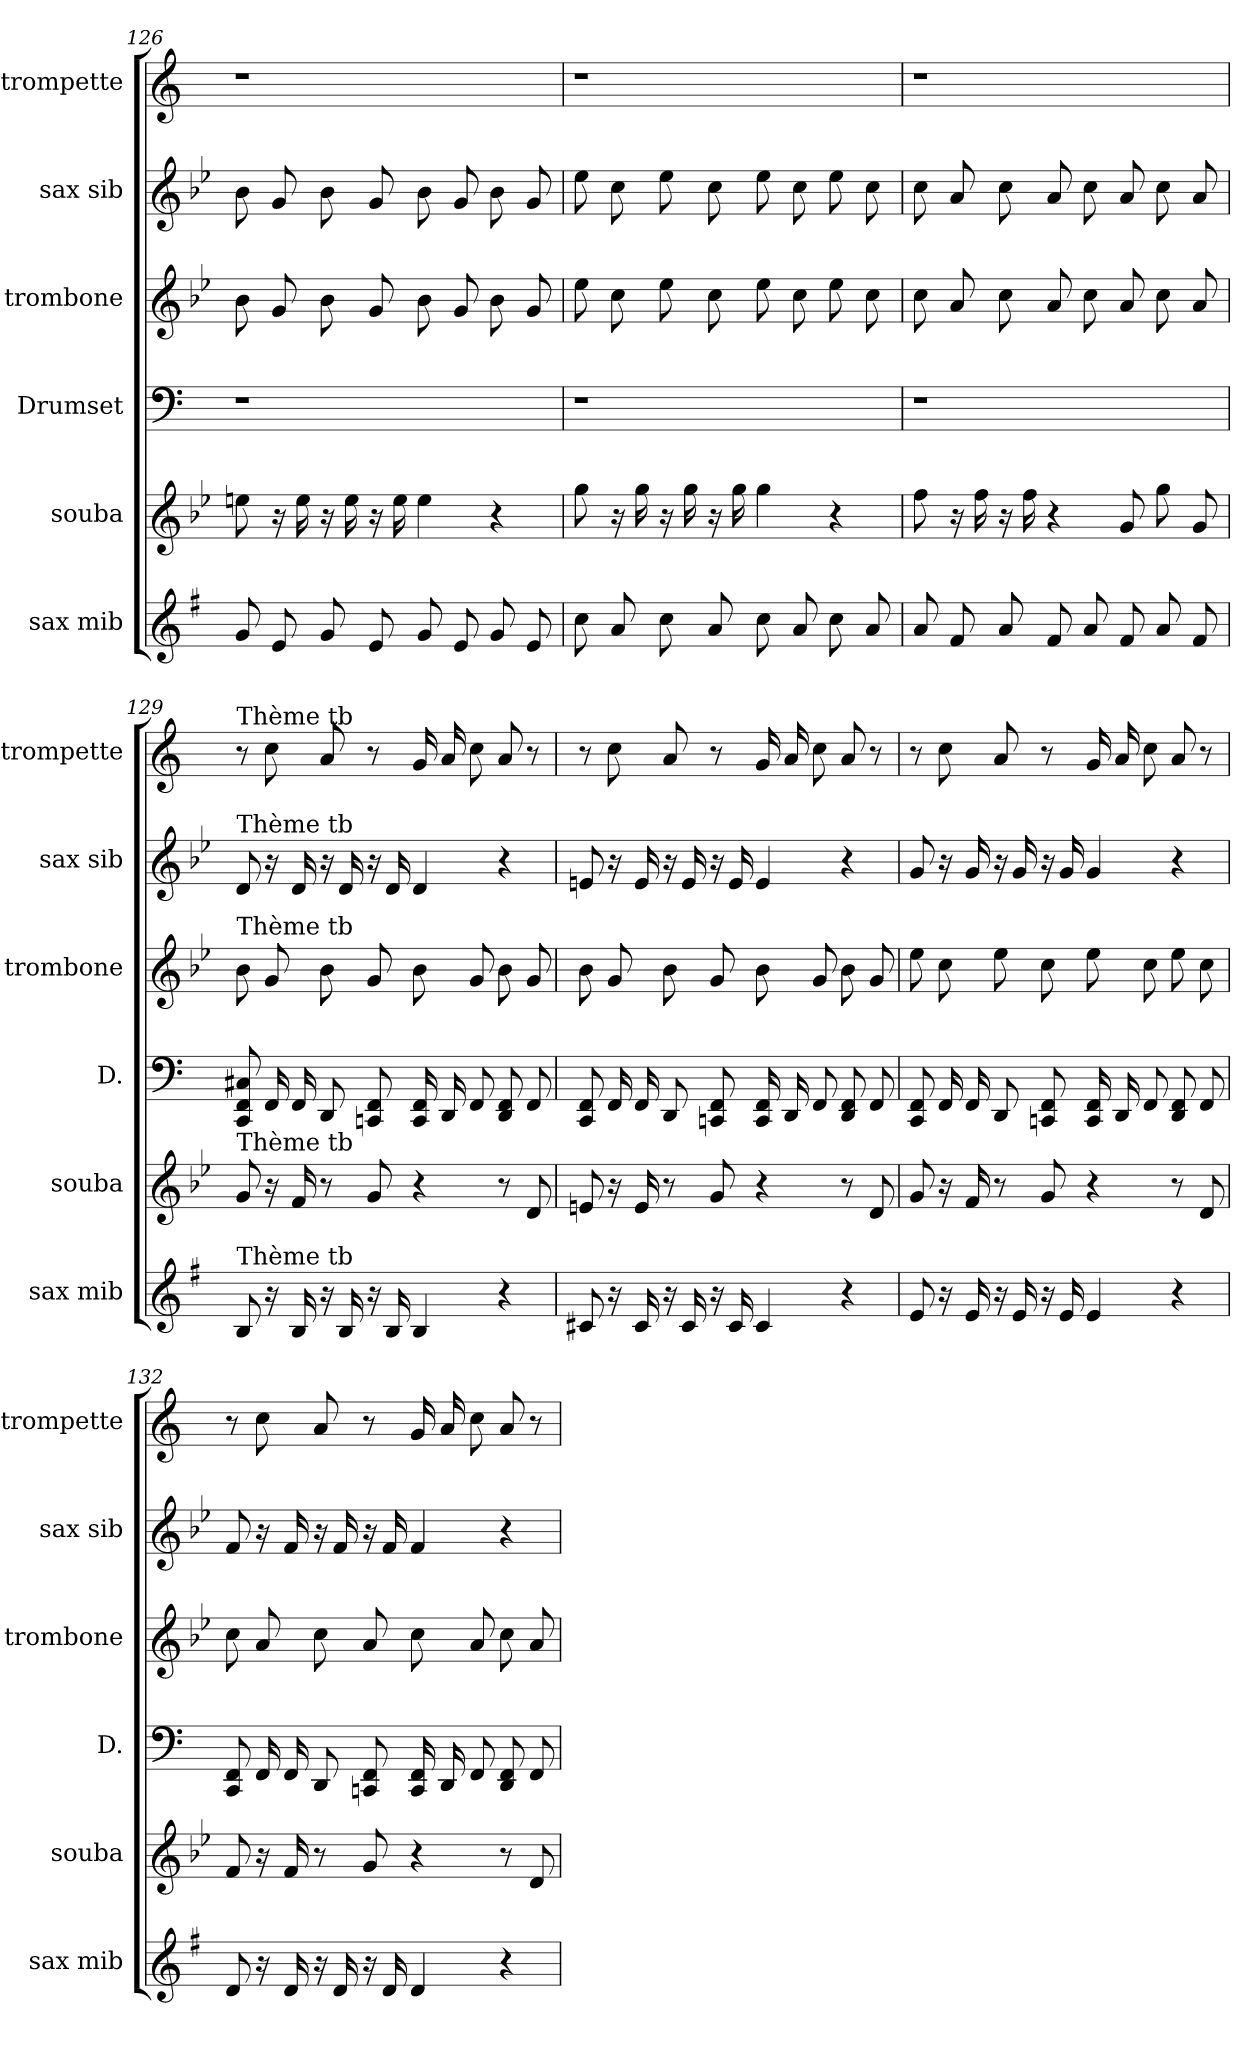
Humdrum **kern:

**kern	**kern	**kern	**kern	**kern	**kern
*part6	*part5	*part4	*part3	*part2	*part1
*staff6	*staff5	*staff4	*staff3	*staff2	*staff1
*I"sax mib	*I"souba	*I"Drumset	*I"trombone	*I"sax sib	*I"trompette
*I'sax mib	*I'souba	*I'D.	*I'trombone	*I'sax sib	*I'trompette
*clefG2	*clefG2	*clefF4	*clefG2	*clefG2	*clefG2
*ITrd-2c-3	*ITrd15c26	*	*ITrd8c14	*ITrd8c14	*ITrd1c2
*k[b-e-]	*k[b-e-]	*k[]	*k[b-e-]	*k[b-e-]	*k[b-e-]
=126	=126	=126	=126	=126	=126
8b-	8En	1r	8B-	8B-	1r
8g	16r	.	8G	8G	.
.	16E	.	.	.	.
8b-	16r	.	8B-	8B-	.
.	16E	.	.	.	.
8g	16r	.	8G	8G	.
.	16E	.	.	.	.
8b-	4E	.	8B-	8B-	.
8g	.	.	8G	8G	.
8b-	4r	.	8B-	8B-	.
8g	.	.	8G	8G	.
=127	=127	=127	=127	=127	=127
8ee-	8G	1r	8e-	8e-	1r
8cc	16r	.	8c	8c	.
.	16G	.	.	.	.
8ee-	16r	.	8e-	8e-	.
.	16G	.	.	.	.
8cc	16r	.	8c	8c	.
.	16G	.	.	.	.
8ee-	4G	.	8e-	8e-	.
8cc	.	.	8c	8c	.
8ee-	4r	.	8e-	8e-	.
8cc	.	.	8c	8c	.
=128	=128	=128	=128	=128	=128
8cc	8F	1r	8c	8c	1r
8a	16r	.	8A	8A	.
.	16F	.	.	.	.
8cc	16r	.	8c	8c	.
.	16F	.	.	.	.
8a	4r	.	8A	8A	.
8cc	.	.	8c	8c	.
8a	8GG	.	8A	8A	.
8cc	8G	.	8c	8c	.
8a	8GG	.	8A	8A	.
=129	=129	=129	=129	=129	=129
!	!	!	!	!	!LO:TX:t=Thème tb
!	!	!	!	!LO:TX:t=Thème tb	!
!	!	!	!LO:TX:t=Thème tb	!	!
!	!LO:TX:t=Thème tb	!	!	!	!
!LO:TX:t=Thème tb	!	!	!	!	!
8d	8GG	8CC 8FF 8C#X	8B-	8D	8r
16r	16r	16FF	8G	16r	8b-
16d	16FF	16FF	.	16D	.
16r	8r	8DD	8B-	16r	8g
16d	.	.	.	16D	.
16r	8GG	8CCn 8FF	8G	16r	8r
16d	.	.	.	16D	.
4d	4r	16CC 16FF	8B-	4D	16f
.	.	16DD	.	.	16g
.	.	8FF	8G	.	8b-
4r	8r	8DD 8FF	8B-	4r	8g
.	8DD	8FF	8G	.	8r
=130	=130	=130	=130	=130	=130
8en	8EEn	8CC 8FF	8B-	8En	8r
16r	16r	16FF	8G	16r	8b-
16e	16EE	16FF	.	16E	.
16r	8r	8DD	8B-	16r	8g
16e	.	.	.	16E	.
16r	8GG	8CCn 8FF	8G	16r	8r
16e	.	.	.	16E	.
4e	4r	16CC 16FF	8B-	4E	16f
.	.	16DD	.	.	16g
.	.	8FF	8G	.	8b-
4r	8r	8DD 8FF	8B-	4r	8g
.	8DD	8FF	8G	.	8r
=131	=131	=131	=131	=131	=131
8g	8GG	8CC 8FF	8e-	8G	8r
16r	16r	16FF	8c	16r	8b-
16g	16FF	16FF	.	16G	.
16r	8r	8DD	8e-	16r	8g
16g	.	.	.	16G	.
16r	8GG	8CCn 8FF	8c	16r	8r
16g	.	.	.	16G	.
4g	4r	16CC 16FF	8e-	4G	16f
.	.	16DD	.	.	16g
.	.	8FF	8c	.	8b-
4r	8r	8DD 8FF	8e-	4r	8g
.	8DD	8FF	8c	.	8r
=132	=132	=132	=132	=132	=132
8f	8FF	8CC 8FF	8c	8F	8r
16r	16r	16FF	8A	16r	8b-
16f	16FF	16FF	.	16F	.
16r	8r	8DD	8c	16r	8g
16f	.	.	.	16F	.
16r	8GG	8CCn 8FF	8A	16r	8r
16f	.	.	.	16F	.
4f	4r	16CC 16FF	8c	4F	16f
.	.	16DD	.	.	16g
.	.	8FF	8A	.	8b-
4r	8r	8DD 8FF	8c	4r	8g
.	8DD	8FF	8A	.	8r
=	=	=	=	=	=
*-	*-	*-	*-	*-	*-
